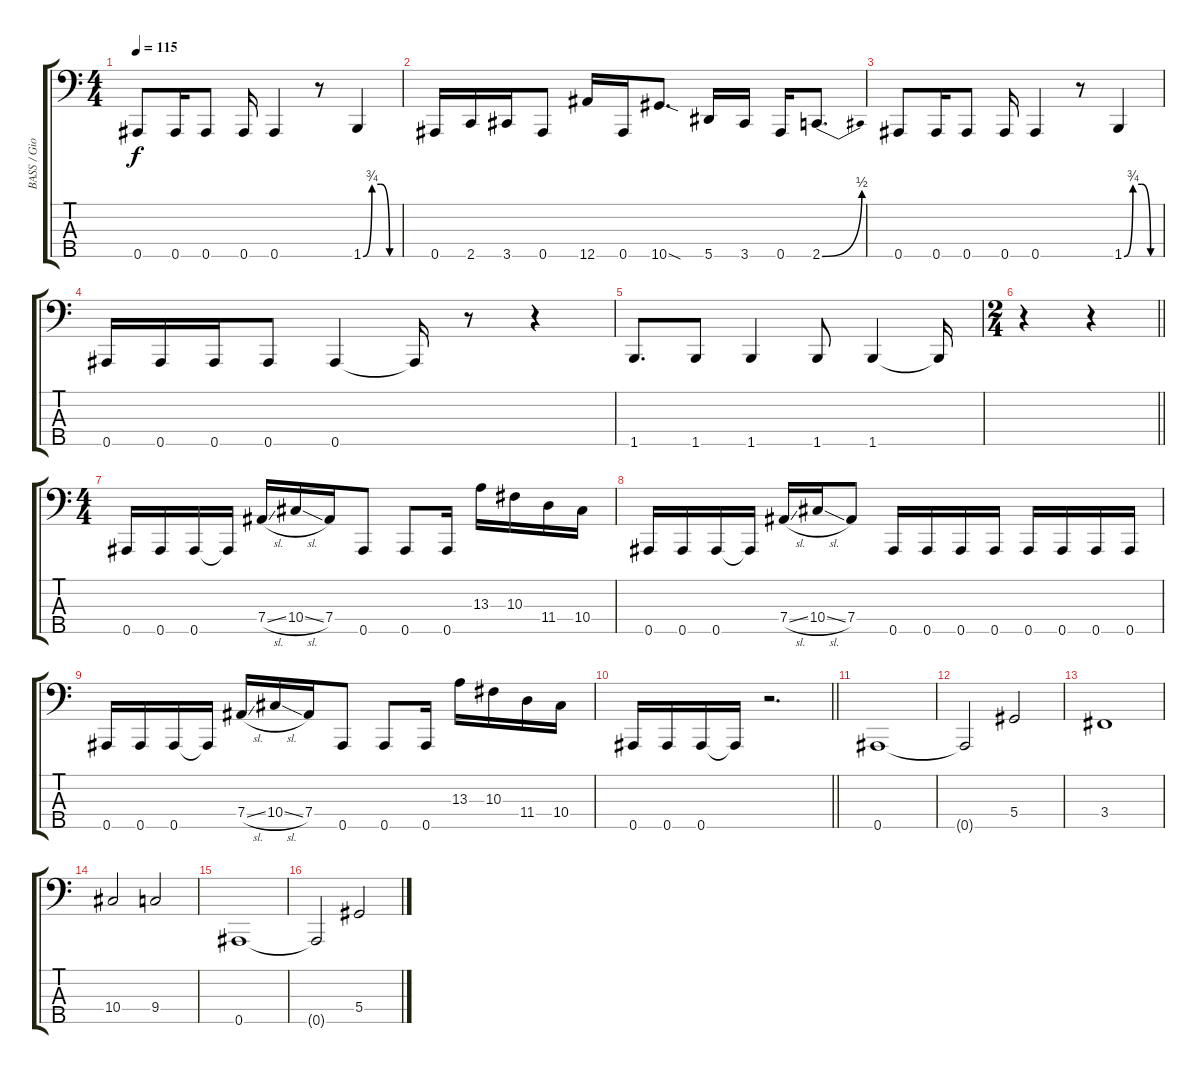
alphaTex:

\track ("BASS / Gio" "BASS / Gio") {instrument electricbasspick}
\staff {score tabs}
\tuning (Gb2 Db2 Ab1 Eb1 Bb0) {hide}
\ts (4 4)
\tempo 115
\clef f4
\ks c
0.5.8{dy f} 0.5.16 0.5.8 0.5.16 0.5.4 r.8 1.5{be (custom 0 0 15 3 30 3 45 0 60 0)}.4 |
0.5.16 2.5.16 3.5.16 0.5.8 12.5.16 0.5.16 10.5{sod}.8{d} 5.5.16 3.5.16 0.5.16 2.5{be (bend 0 0 60 2)}.8{d} |
0.5.8 0.5.16 0.5.8 0.5.16 0.5.4 r.8 1.5{be (custom 0 0 15 3 30 3 45 0 60 0)}.4 |
0.5.16 0.5.16 0.5.16 0.5.8 0.5.4 0.5{t}.16 r.8 r.4 |
1.5.8{d} 1.5.8 1.5.4 1.5.8 1.5.4 1.5{t}.16 |
\ts (2 4)
\barLineRight lightlight
r.4 r.4 |
\ts (4 4)
0.5.16 0.5.16 0.5.16 0.5{t}.16 7.4{sl}.16 10.4{sl}.16 7.4.16 0.5.8 0.5.8 0.5.16 13.3.16 10.3.16 11.4.16 10.4.16 |
0.5.16 0.5.16 0.5.16 0.5{t}.16 7.4{sl}.16 10.4{sl}.16 7.4.8 0.5.16 0.5.16 0.5.16 0.5.16 0.5.16 0.5.16 0.5.16 0.5.16 |
0.5.16 0.5.16 0.5.16 0.5{t}.16 7.4{sl}.16 10.4{sl}.16 7.4.16 0.5.8 0.5.8 0.5.16 13.3.16 10.3.16 11.4.16 10.4.16 |
\barLineRight lightlight
0.5.16 0.5.16 0.5.16 0.5{t}.16 r.2{d} |
0.5.1 |
0.5{t}.2 5.4.2 |
3.4.1 |
10.4.2 9.4.2 |
0.5.1 |
0.5{t}.2 5.4.2
